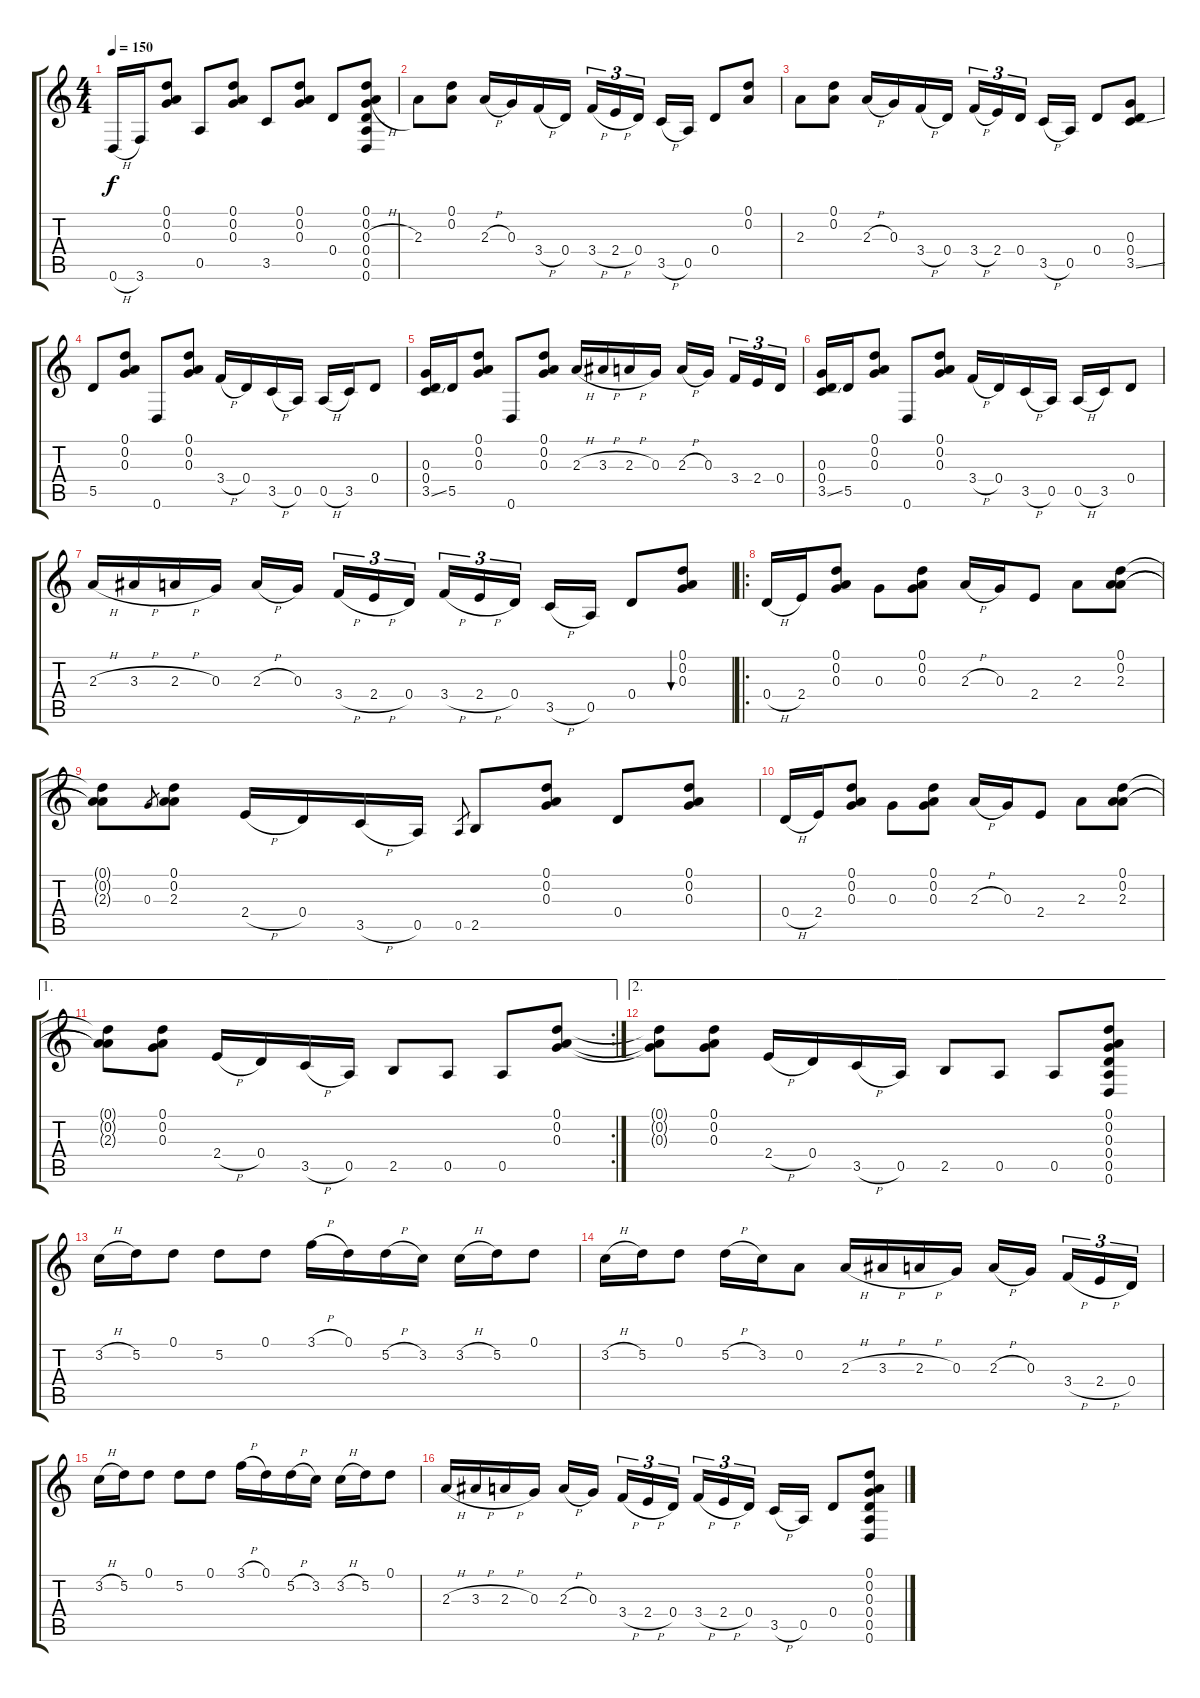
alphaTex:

\track "" {instrument acousticguitarsteel}
\staff {score tabs}
\tuning (D4 A3 G3 D3 A2 D2) {hide}
\ts (4 4)
\tempo 150
\clef g2
\ks c
0.6{h}.16{dy f} 3.6.16 (0.1 0.2 0.3).8 0.5.8 (0.1 0.2 0.3).8 3.5.8 (0.1 0.2 0.3).8 0.4.8 (0.1 0.2 0.3{h} 0.4 0.5 0.6).8 |
2.3.8 (0.1 0.2).8 2.3{h}.16 0.3.16 3.4{h}.16 0.4.16 3.4{h}.16{tu (3 2)} 2.4{h}.16{tu (3 2)} 0.4.16{tu (3 2)} 3.5{h}.16 0.5.16 0.4.8 (0.1 0.2).8 |
2.3.8 (0.1 0.2).8 2.3{h}.16 0.3.16 3.4{h}.16 0.4.16 3.4{h}.16{tu (3 2)} 2.4.16{tu (3 2)} 0.4.16{tu (3 2)} 3.5{h}.16 0.5.16 0.4.8 (0.3 0.4 3.5{ss}).8 |
5.5.8 (0.1 0.2 0.3).8 0.6.8 (0.1 0.2 0.3).8 3.4{h}.16 0.4.16 3.5{h}.16 0.5.16 0.5{h}.16 3.5.16 0.4.8 |
(0.3 0.4 3.5{ss}).16 5.5.16 (0.1 0.2 0.3).8 0.6.8 (0.1 0.2 0.3).8 2.3{h}.16 3.3{h}.16 2.3{h}.16 0.3.16 2.3{h}.16 0.3.16 3.4.16{tu (3 2)} 2.4.16{tu (3 2)} 0.4.16{tu (3 2)} |
(0.3 0.4 3.5{ss}).16 5.5.16 (0.1 0.2 0.3).8 0.6.8 (0.1 0.2 0.3).8 3.4{h}.16 0.4.16 3.5{h}.16 0.5.16 0.5{h}.16 3.5.16 0.4.8 |
2.3{h}.16 3.3{h}.16 2.3{h}.16 0.3.16 2.3{h}.16 0.3.16 3.4{h}.16{tu (3 2)} 2.4{h}.16{tu (3 2)} 0.4.16{tu (3 2)} 3.4{h}.16{tu (3 2)} 2.4{h}.16{tu (3 2)} 0.4.16{tu (3 2)} 3.5{h}.16 0.5.16 0.4.8 (0.1 0.2 0.3).8{bu 60} |
\ro
0.4{h}.16 2.4.16 (0.1 0.2 0.3).8 0.3.8 (0.1 0.2 0.3).8 2.3{h}.16 0.3.16 2.4.8 2.3.8 (0.1 0.2 2.3).8 |
(0.1{t} 0.2{t} 2.3{t}).8 0.3.8{gr} (0.1 0.2 2.3).8 2.4{h}.16 0.4.16 3.5{h}.16 0.5.16 0.5.8{gr} 2.5.8 (0.1 0.2 0.3).8 0.4.8 (0.1 0.2 0.3).8 |
0.4{h}.16 2.4.16 (0.1 0.2 0.3).8 0.3.8 (0.1 0.2 0.3).8 2.3{h}.16 0.3.16 2.4.8 2.3.8 (0.1 0.2 2.3).8 |
\ae 1
\rc 2
(0.1{t} 0.2{t} 2.3{t}).8 (0.1 0.2 0.3).8 2.4{h}.16 0.4.16 3.5{h}.16 0.5.16 2.5.8 0.5.8 0.5.8 (0.1 0.2 0.3).8 |
\ae 2
(0.1{t} 0.2{t} 0.3{t}).8 (0.1 0.2 0.3).8 2.4{h}.16 0.4.16 3.5{h}.16 0.5.16 2.5.8 0.5.8 0.5.8 (0.1 0.2 0.3 0.4 0.5 0.6).8 |
3.2{h}.16 5.2.16 0.1.8 5.2.8 0.1.8 3.1{h}.16 0.1.16 5.2{h}.16 3.2.16 3.2{h}.16 5.2.16 0.1.8 |
3.2{h}.16 5.2.16 0.1.8 5.2{h}.16 3.2.16 0.2.8 2.3{h}.16 3.3{h}.16 2.3{h}.16 0.3.16 2.3{h}.16 0.3.16 3.4{h}.16{tu (3 2)} 2.4{h}.16{tu (3 2)} 0.4.16{tu (3 2)} |
3.2{h}.16 5.2.16 0.1.8 5.2.8 0.1.8 3.1{h}.16 0.1.16 5.2{h}.16 3.2.16 3.2{h}.16 5.2.16 0.1.8 |
2.3{h}.16 3.3{h}.16 2.3{h}.16 0.3.16 2.3{h}.16 0.3.16 3.4{h}.16{tu (3 2)} 2.4{h}.16{tu (3 2)} 0.4.16{tu (3 2)} 3.4{h}.16{tu (3 2)} 2.4{h}.16{tu (3 2)} 0.4.16{tu (3 2)} 3.5{h}.16 0.5.16 0.4.8 (0.1 0.2 0.3{h} 0.4 0.5 0.6).8
